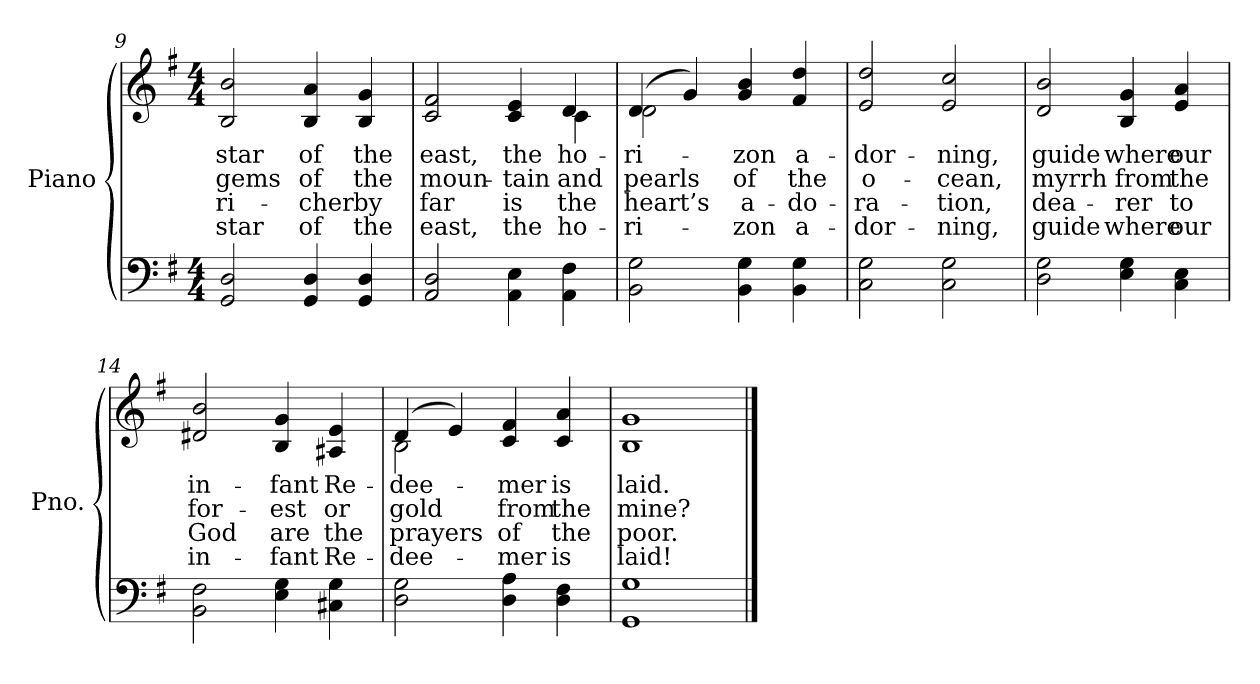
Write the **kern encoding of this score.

**kern	**kern	**text	**text	**text	**text
*part2	*part1	*part1	*part1	*part1	*part1
*staff2	*staff1	*staff1	*staff1	*staff1	*staff1
*I"Piano	*I"Piano	*	*	*	*
*I'Pno.	*I'Pno.	*	*	*	*
!!LO:LB:g=z
*clefF4	*clefG2	*	*	*	*
*k[f#]	*k[f#]	*	*	*	*
*G:	*G:	*	*	*	*
*M4/4	*M4/4	*	*	*	*
=9	=9	=9	=9	=9	=9
!	!	!LO:LY:b:color=#000000	!LO:LY:b:color=#000000	!LO:LY:b:color=#000000	!LO:LY:b:color=#000000
2GGi/ 2Di	2Bi/ 2bi	star	gems	ri-	-star
!	!	!LO:LY:b:color=#000000	!LO:LY:b:color=#000000	!LO:LY:b:color=#000000	!LO:LY:b:color=#000000
4GGi/ 4Di	4Bi/ 4ai	of	of	cher	of
!	!	!LO:LY:b:color=#000000	!LO:LY:b:color=#000000	!LO:LY:b:color=#000000	!LO:LY:b:color=#000000
4GGi/ 4Di	4Bi/ 4gi	the	the	by	the
=10	=10	=10	=10	=10	=10
!	!	!LO:LY:b:color=#000000	!LO:LY:b:color=#000000	!LO:LY:b:color=#000000	!LO:LY:b:color=#000000
*	*^	*	*	*	*
2AAi/ 2Di	2ci/ 2f#i	2.ryy	east,	moun-	far	east,
!	!	!	!LO:LY:b:color=#000000	!LO:LY:b:color=#000000	!LO:LY:b:color=#000000	!LO:LY:b:color=#000000
4AAi\ 4Ei	4ci/ 4ei	.	the	-tain	is	the
!	!	!	!LO:LY:b:color=#000000	!LO:LY:b:color=#000000	!LO:LY:b:color=#000000	!LO:LY:b:color=#000000
4AAi\ 4F#i	4di/	4ci\	ho-	and	the	ho-
=11	=11	=11	=11	=11	=11	=11
!	!	!	!LO:LY:b:color=#000000	!LO:LY:b:color=#000000	!LO:LY:b:color=#000000	!LO:LY:b:color=#000000
2BBi\ 2Gi	(4di/	2di\	-ri-	pearls	-heart’s	ri-
.	4gi/)	.	.	.	.	.
!	!	!	!LO:LY:b:color=#000000	!LO:LY:b:color=#000000	!LO:LY:b:color=#000000	!LO:LY:b:color=#000000
4BBi\ 4Gi	4gi/ 4bi	2ryy	-zon	of	-a-	-zon
!	!	!	!LO:LY:b:color=#000000	!LO:LY:b:color=#000000	!LO:LY:b:color=#000000	!LO:LY:b:color=#000000
4BBi\ 4Gi	4f#i/ 4ddi	.	a-	the	do-	-a-
*	*v	*v	*	*	*	*
=12	=12	=12	=12	=12	=12
!	!	!LO:LY:b:color=#000000	!LO:LY:b:color=#000000	!LO:LY:b:color=#000000	!LO:LY:b:color=#000000
2Ci\ 2Gi	2ei/ 2ddi	-dor-	o-	-ra-	-dor-
!	!	!LO:LY:b:color=#000000	!LO:LY:b:color=#000000	!LO:LY:b:color=#000000	!LO:LY:b:color=#000000
2Ci\ 2Gi	2ei/ 2cci	-ning,	-cean,	-tion,	ning,
!!LO:LB:g=z
=13	=13	=13	=13	=13	=13
!	!	!LO:LY:b:color=#000000	!LO:LY:b:color=#000000	!LO:LY:b:color=#000000	!LO:LY:b:color=#000000
2Di\ 2Gi	2di/ 2bi	guide	myrrh	dea-	-guide
!	!	!LO:LY:b:color=#000000	!LO:LY:b:color=#000000	!LO:LY:b:color=#000000	!LO:LY:b:color=#000000
4Ei\ 4Gi	4Bi/ 4gi	where	from	rer	where
!	!	!LO:LY:b:color=#000000	!LO:LY:b:color=#000000	!LO:LY:b:color=#000000	!LO:LY:b:color=#000000
4Ci\ 4Ei	4ei/ 4ai	our	the	to	our
=14	=14	=14	=14	=14	=14
!	!	!LO:LY:b:color=#000000	!LO:LY:b:color=#000000	!LO:LY:b:color=#000000	!LO:LY:b:color=#000000
2BBi\ 2F#i	2d#Xi/ 2bi	in-	for-	God	in-
!	!	!LO:LY:b:color=#000000	!LO:LY:b:color=#000000	!LO:LY:b:color=#000000	!LO:LY:b:color=#000000
4Ei\ 4Gi	4Bi/ 4gi	-fant	-est	-are	fant
!	!	!LO:LY:b:color=#000000	!LO:LY:b:color=#000000	!LO:LY:b:color=#000000	!LO:LY:b:color=#000000
4C#Xi\ 4Gi	4A#Xi/ 4ei	Re-	or	the	Re-
=15	=15	=15	=15	=15	=15
!	!	!LO:LY:b:color=#000000	!LO:LY:b:color=#000000	!LO:LY:b:color=#000000	!LO:LY:b:color=#000000
*	*^	*	*	*	*
2Di\ 2Gi	(4di/	2Bi\	-dee-	gold	-prayers	dee-
.	4ei/)	.	.	.	.	.
!	!	!	!LO:LY:b:color=#000000	!LO:LY:b:color=#000000	!LO:LY:b:color=#000000	!LO:LY:b:color=#000000
4Di\ 4Ai	4ci/ 4f#i	2ryy	-mer	from	-of	mer
!	!	!	!LO:LY:b:color=#000000	!LO:LY:b:color=#000000	!LO:LY:b:color=#000000	!LO:LY:b:color=#000000
4Di\ 4F#i	4ci/ 4ai	.	is	the	the	is
*	*v	*v	*	*	*	*
=16	=16	=16	=16	=16	=16
!	!	!LO:LY:b:color=#000000	!LO:LY:b:color=#000000	!LO:LY:b:color=#000000	!LO:LY:b:color=#000000
1GGi 1Gi	1Bi 1gi	laid.	mine?	poor.	laid!
==	==	==	==	==	==
*-	*-	*-	*-	*-	*-
